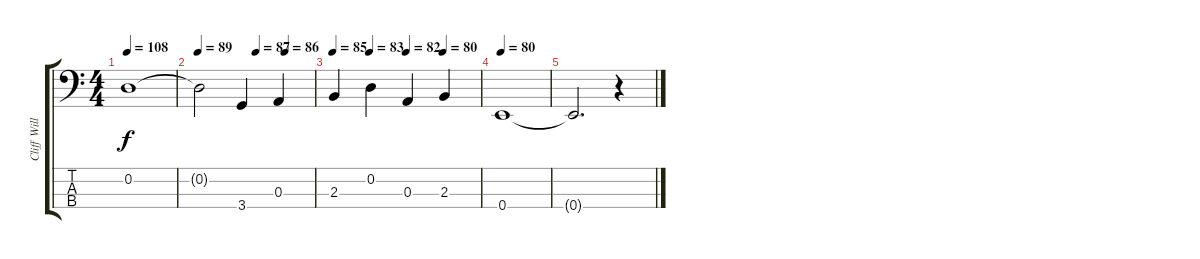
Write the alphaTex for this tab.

\track ("Cliff Williams" "Cliff Will") {instrument electricbassfinger}
\staff {score tabs}
\tuning (G2 D2 A1 E1) {hide}
\ts (4 4)
\tempo 108
\clef f4
\ks c
0.2{t}.1{dy f} |
\tempo 89
\tempo (87 0.5)
\tempo (86 0.75)
0.2{t}.2 3.4.4 0.3.4 |
\tempo 85
\tempo (83 0.25)
\tempo (82 0.5)
\tempo (80 0.75)
2.3.4 0.2.4 0.3.4 2.3.4 |
\tempo 80
0.4.1 |
0.4{t}.2{d} r.4
